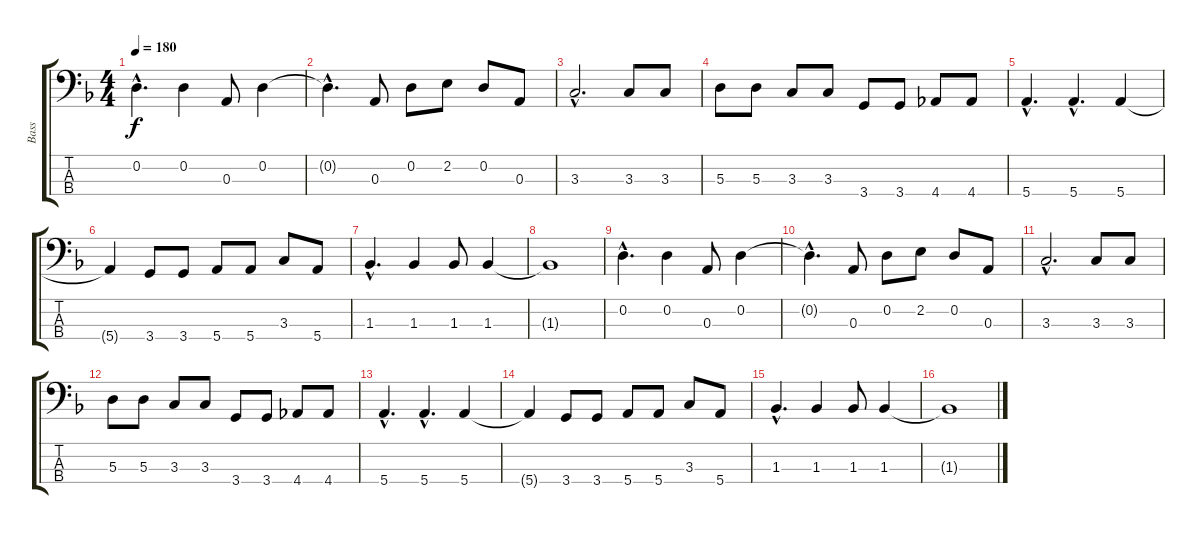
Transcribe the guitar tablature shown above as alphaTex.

\track ("Bass" "Bass") {instrument slapbass1}
\staff {score tabs}
\tuning (G2 D2 A1 E1) {hide}
\ts (4 4)
\tempo 180
\clef f4
\ks f
0.2{hac}.4{d dy f} 0.2.4 0.3.8 0.2.4 |
0.2{hac t}.4{d} 0.3.8 0.2.8 2.2.8 0.2.8 0.3.8 |
3.3{hac}.2{d} 3.3.8 3.3.8 |
5.3.8 5.3.8 3.3.8 3.3.8 3.4.8 3.4.8 4.4.8 4.4.8 |
5.4{hac}.4{d} 5.4{hac}.4{d} 5.4.4 |
5.4{t}.4 3.4.8 3.4.8 5.4.8 5.4.8 3.3.8 5.4.8 |
1.3{hac}.4{d} 1.3.4 1.3.8 1.3.4 |
1.3{t}.1 |
0.2{hac}.4{d} 0.2.4 0.3.8 0.2.4 |
0.2{hac t}.4{d} 0.3.8 0.2.8 2.2.8 0.2.8 0.3.8 |
3.3{hac}.2{d} 3.3.8 3.3.8 |
5.3.8 5.3.8 3.3.8 3.3.8 3.4.8 3.4.8 4.4.8 4.4.8 |
5.4{hac}.4{d} 5.4{hac}.4{d} 5.4.4 |
5.4{t}.4 3.4.8 3.4.8 5.4.8 5.4.8 3.3.8 5.4.8 |
1.3{hac}.4{d} 1.3.4 1.3.8 1.3.4 |
1.3{t}.1
